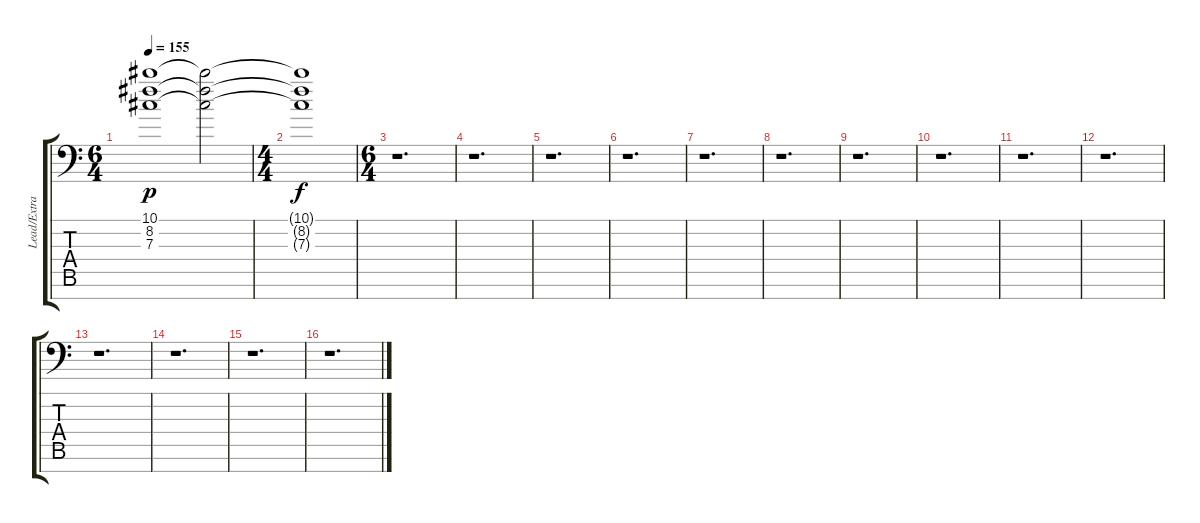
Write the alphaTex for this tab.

\track ("Lead/Extra Guitar" "Lead/Extra") {instrument distortionguitar}
\staff {score tabs}
\tuning (Eb4 Bb3 Gb3 Db3 Ab2 Eb2 Ab1) {hide}
\ts (6 4)
\tempo 155
\clef f4
\ks c
(10.1{t} 8.2{t} 7.3{t}).1{dy p} (10.1{t} 8.2{t} 7.3{t}).2 |
\ts (4 4)
(10.1{t} 8.2{t} 7.3{t}).1{dy f} |
\ts (6 4)
r.1{d} |
r.1{d} |
r.1{d} |
r.1{d} |
r.1{d} |
r.1{d} |
r.1{d} |
r.1{d} |
r.1{d} |
r.1{d} |
r.1{d} |
r.1{d} |
r.1{d} |
r.1{d}
